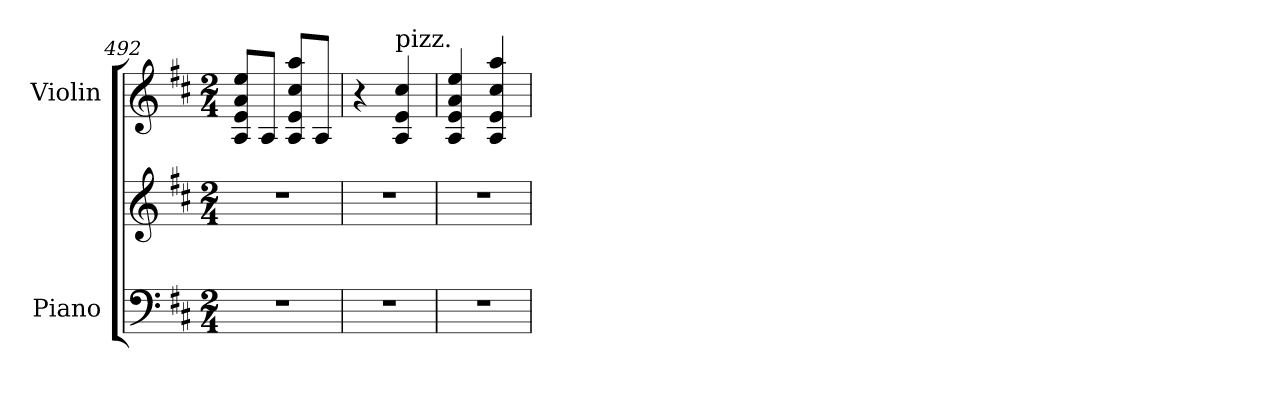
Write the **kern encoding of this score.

**kern	**kern	**kern
*part2	*part2	*part1
*staff3	*staff2	*staff1
*I"Piano	*	*I"Violin
*I'Pno.	*	*I'Vln.
*clefF4	*clefG2	*clefG2
*k[f#c#]	*k[f#c#]	*k[f#c#]
*M2/4	*M2/4	*M2/4
=492	=492	=492
2r	2r	8A/ 8e/ 8a/ 8ee/L
.	.	8A/J
.	.	8A/ 8e/ 8cc#/ 8aa/L
.	.	8A/J
=493	=493	=493
2r	2r	4r
!	!	!LO:TX:a:t=pizz.
.	.	4A/ 4e/ 4cc#/
=494	=494	=494
*	*	*MM90
2r	2r	4A/ 4e/ 4a/ 4ee/
*	*	*MM50
.	.	4A/ 4e/ 4cc#/ 4aa/
=	=	=
*-	*-	*-
